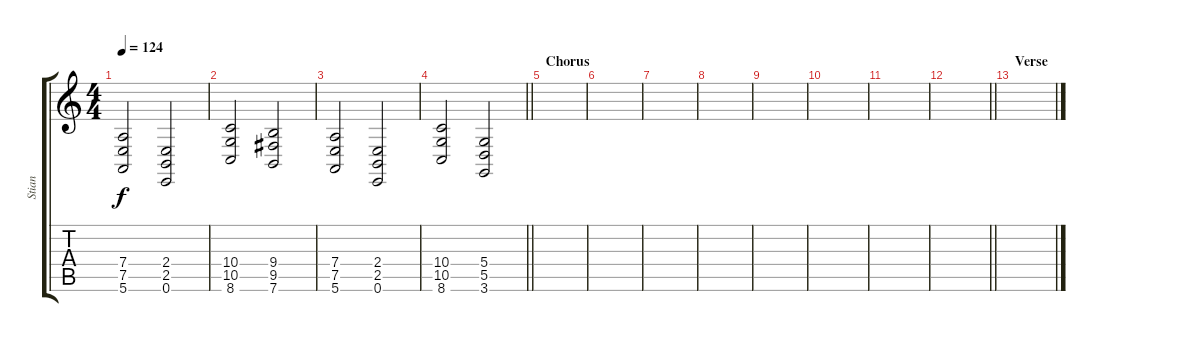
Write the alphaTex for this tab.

\track ("Stian" "Stian") {instrument choiraahs}
\staff {score tabs}
\tuning (E4 B3 G3 D3 A2 E2) {hide}
\ts (4 4)
\tempo 124
\clef g2
\ks c
(7.4 7.5 5.6).2{dy f} (2.4 2.5 0.6).2 |
(10.4 10.5 8.6).2 (9.4 9.5 7.6).2 |
(7.4 7.5 5.6).2 (2.4 2.5 0.6).2 |
\barLineRight lightlight
(10.4 10.5 8.6).2 (5.4 5.5 3.6).2 |
\section ("" "Chorus")
|
|
|
|
|
|
|
\barLineRight lightlight
|
\section ("" "Verse")
